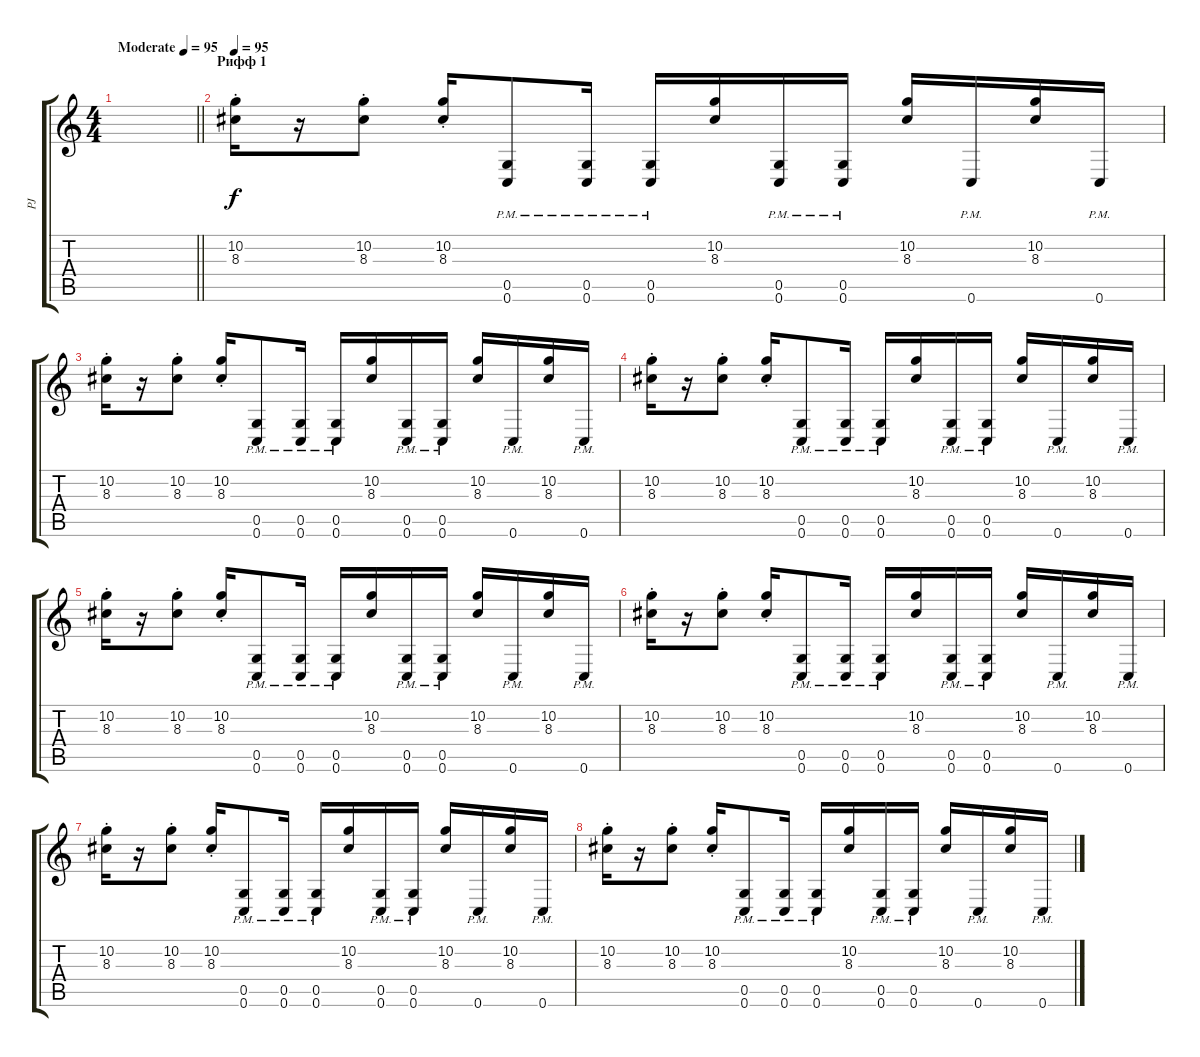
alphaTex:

\track ("PJ" "PJ") {instrument overdrivenguitar}
\staff {score tabs}
\tuning (D4 A3 F3 C3 G2 C2) {hide}
\ts (4 4)
\tempo (95 "Moderate")
\clef g2
\barLineRight lightlight
\ks c
|
\section ("" "Рифф 1")
\tempo 95
(10.2{st} 8.3).16 r.16 (10.2 8.3{st}).8 (10.2 8.3{st}).16 (0.5{pm} 0.6{pm}).8 (0.5{pm} 0.6{pm}).16 (0.5{pm} 0.6{pm}).16 (10.2 8.3).16 (0.5{pm} 0.6{pm}).16 (0.5{pm} 0.6{pm}).16 (10.2 8.3).16 0.6{pm}.16 (10.2 8.3).16 0.6{pm}.16 |
(10.2{st} 8.3).16 r.16 (10.2 8.3{st}).8 (10.2 8.3{st}).16 (0.5{pm} 0.6{pm}).8 (0.5{pm} 0.6{pm}).16 (0.5{pm} 0.6{pm}).16 (10.2 8.3).16 (0.5{pm} 0.6{pm}).16 (0.5{pm} 0.6{pm}).16 (10.2 8.3).16 0.6{pm}.16 (10.2 8.3).16 0.6{pm}.16 |
(10.2{st} 8.3).16 r.16 (10.2 8.3{st}).8 (10.2 8.3{st}).16 (0.5{pm} 0.6{pm}).8 (0.5{pm} 0.6{pm}).16 (0.5{pm} 0.6{pm}).16 (10.2 8.3).16 (0.5{pm} 0.6{pm}).16 (0.5{pm} 0.6{pm}).16 (10.2 8.3).16 0.6{pm}.16 (10.2 8.3).16 0.6{pm}.16 |
(10.2{st} 8.3).16 r.16 (10.2 8.3{st}).8 (10.2 8.3{st}).16 (0.5{pm} 0.6{pm}).8 (0.5{pm} 0.6{pm}).16 (0.5{pm} 0.6{pm}).16 (10.2 8.3).16 (0.5{pm} 0.6{pm}).16 (0.5{pm} 0.6{pm}).16 (10.2 8.3).16 0.6{pm}.16 (10.2 8.3).16 0.6{pm}.16 |
(10.2{st} 8.3).16 r.16 (10.2 8.3{st}).8 (10.2 8.3{st}).16 (0.5{pm} 0.6{pm}).8 (0.5{pm} 0.6{pm}).16 (0.5{pm} 0.6{pm}).16 (10.2 8.3).16 (0.5{pm} 0.6{pm}).16 (0.5{pm} 0.6{pm}).16 (10.2 8.3).16 0.6{pm}.16 (10.2 8.3).16 0.6{pm}.16 |
(10.2{st} 8.3).16 r.16 (10.2 8.3{st}).8 (10.2 8.3{st}).16 (0.5{pm} 0.6{pm}).8 (0.5{pm} 0.6{pm}).16 (0.5{pm} 0.6{pm}).16 (10.2 8.3).16 (0.5{pm} 0.6{pm}).16 (0.5{pm} 0.6{pm}).16 (10.2 8.3).16 0.6{pm}.16 (10.2 8.3).16 0.6{pm}.16 |
(10.2{st} 8.3).16 r.16 (10.2 8.3{st}).8 (10.2 8.3{st}).16 (0.5{pm} 0.6{pm}).8 (0.5{pm} 0.6{pm}).16 (0.5{pm} 0.6{pm}).16 (10.2 8.3).16 (0.5{pm} 0.6{pm}).16 (0.5{pm} 0.6{pm}).16 (10.2 8.3).16 0.6{pm}.16 (10.2 8.3).16 0.6{pm}.16
